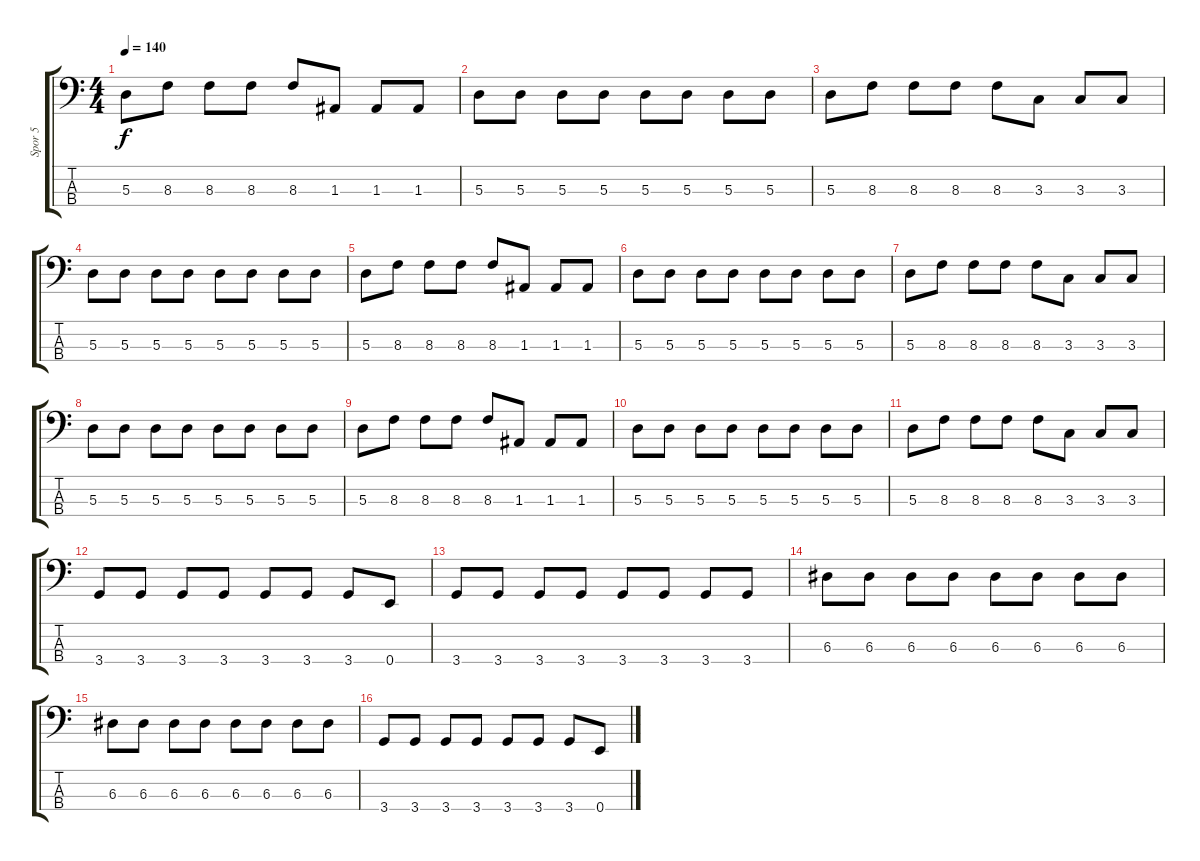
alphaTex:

\track ("Spor 5" "Spor 5") {instrument electricbassfinger}
\staff {score tabs}
\tuning (G2 D2 A1 E1) {hide}
\ts (4 4)
\tempo 140
\clef f4
\ks c
5.3.8{dy f} 8.3.8 8.3.8 8.3.8 8.3.8 1.3.8 1.3.8 1.3.8 |
5.3.8 5.3.8 5.3.8 5.3.8 5.3.8 5.3.8 5.3.8 5.3.8 |
5.3.8 8.3.8 8.3.8 8.3.8 8.3.8 3.3.8 3.3.8 3.3.8 |
5.3.8 5.3.8 5.3.8 5.3.8 5.3.8 5.3.8 5.3.8 5.3.8 |
5.3.8 8.3.8 8.3.8 8.3.8 8.3.8 1.3.8 1.3.8 1.3.8 |
5.3.8 5.3.8 5.3.8 5.3.8 5.3.8 5.3.8 5.3.8 5.3.8 |
5.3.8 8.3.8 8.3.8 8.3.8 8.3.8 3.3.8 3.3.8 3.3.8 |
5.3.8 5.3.8 5.3.8 5.3.8 5.3.8 5.3.8 5.3.8 5.3.8 |
5.3.8 8.3.8 8.3.8 8.3.8 8.3.8 1.3.8 1.3.8 1.3.8 |
5.3.8 5.3.8 5.3.8 5.3.8 5.3.8 5.3.8 5.3.8 5.3.8 |
5.3.8 8.3.8 8.3.8 8.3.8 8.3.8 3.3.8 3.3.8 3.3.8 |
3.4.8 3.4.8 3.4.8 3.4.8 3.4.8 3.4.8 3.4.8 0.4.8 |
3.4.8 3.4.8 3.4.8 3.4.8 3.4.8 3.4.8 3.4.8 3.4.8 |
6.3.8 6.3.8 6.3.8 6.3.8 6.3.8 6.3.8 6.3.8 6.3.8 |
6.3.8 6.3.8 6.3.8 6.3.8 6.3.8 6.3.8 6.3.8 6.3.8 |
3.4.8 3.4.8 3.4.8 3.4.8 3.4.8 3.4.8 3.4.8 0.4.8
